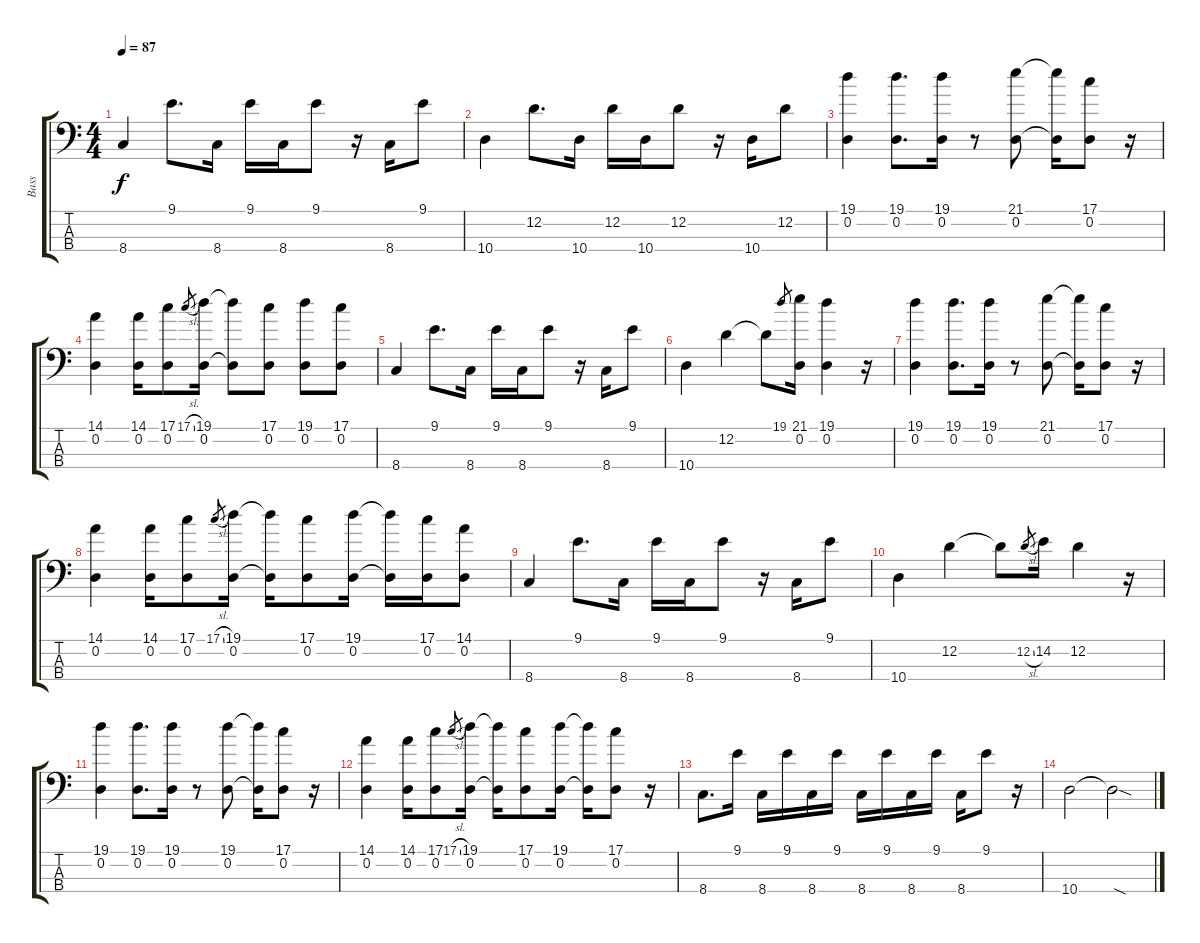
\track ("Bass" "Bass") {instrument electricbassfinger}
\staff {score tabs}
\tuning (G2 D2 A1 E1) {hide}
\ts (4 4)
\tempo 87
\clef f4
\ks c
8.4.4{dy f} 9.1.8{d} 8.4.16 9.1.16 8.4.16 9.1.8 r.16 8.4.16 9.1.8 |
10.4.4 12.2.8{d} 10.4.16 12.2.16 10.4.16 12.2.8 r.16 10.4.16 12.2.8 |
(19.1 0.2).4 (19.1 0.2).8{d} (19.1 0.2).16 r.8 (21.1 0.2).8 (21.1{t} 0.2{t}).16 (17.1 0.2).8 r.16 |
(14.1 0.2).4 (14.1 0.2).16 (17.1 0.2).8 17.1{sl}.8{gr} (19.1 0.2).16 (19.1{t} 0.2{t}).8 (17.1 0.2).8 (19.1 0.2).8 (17.1 0.2).8 |
8.4.4 9.1.8{d} 8.4.16 9.1.16 8.4.16 9.1.8 r.16 8.4.16 9.1.8 |
10.4.4 12.2.4 12.2{t}.8 19.1.8{gr} (21.1 0.2).16 (19.1 0.2).4 r.16 |
(19.1 0.2).4 (19.1 0.2).8{d} (19.1 0.2).16 r.8 (21.1 0.2).8 (21.1{t} 0.2{t}).16 (17.1 0.2).8 r.16 |
(14.1 0.2).4 (14.1 0.2).16 (17.1 0.2).8 17.1{sl}.8{gr} (19.1 0.2).16 (19.1{t} 0.2{t}).16 (17.1 0.2).8 (19.1 0.2).16 (19.1{t} 0.2{t}).16 (17.1 0.2).16 (14.1 0.2).8 |
8.4.4 9.1.8{d} 8.4.16 9.1.16 8.4.16 9.1.8 r.16 8.4.16 9.1.8 |
10.4.4 12.2.4 12.2{t}.8 12.2{sl}.8{gr} 14.2.16 12.2.4 r.16 |
(19.1 0.2).4 (19.1 0.2).8{d} (19.1 0.2).16 r.8 (19.1 0.2).8 (19.1{t} 0.2{t}).16 (17.1 0.2).8 r.16 |
(14.1 0.2).4 (14.1 0.2).16 (17.1 0.2).8 17.1{sl}.8{gr} (19.1 0.2).16 (19.1{t} 0.2{t}).16 (17.1 0.2).8 (19.1 0.2).16 (19.1{t} 0.2{t}).16 (17.1 0.2).8 r.16 |
8.4.8{d} 9.1.16 8.4.16 9.1.16 8.4.16 9.1.16 8.4.16 9.1.16 8.4.16 9.1.16 8.4.16 9.1.8 r.16 |
10.4.2 10.4{sod t}.2
